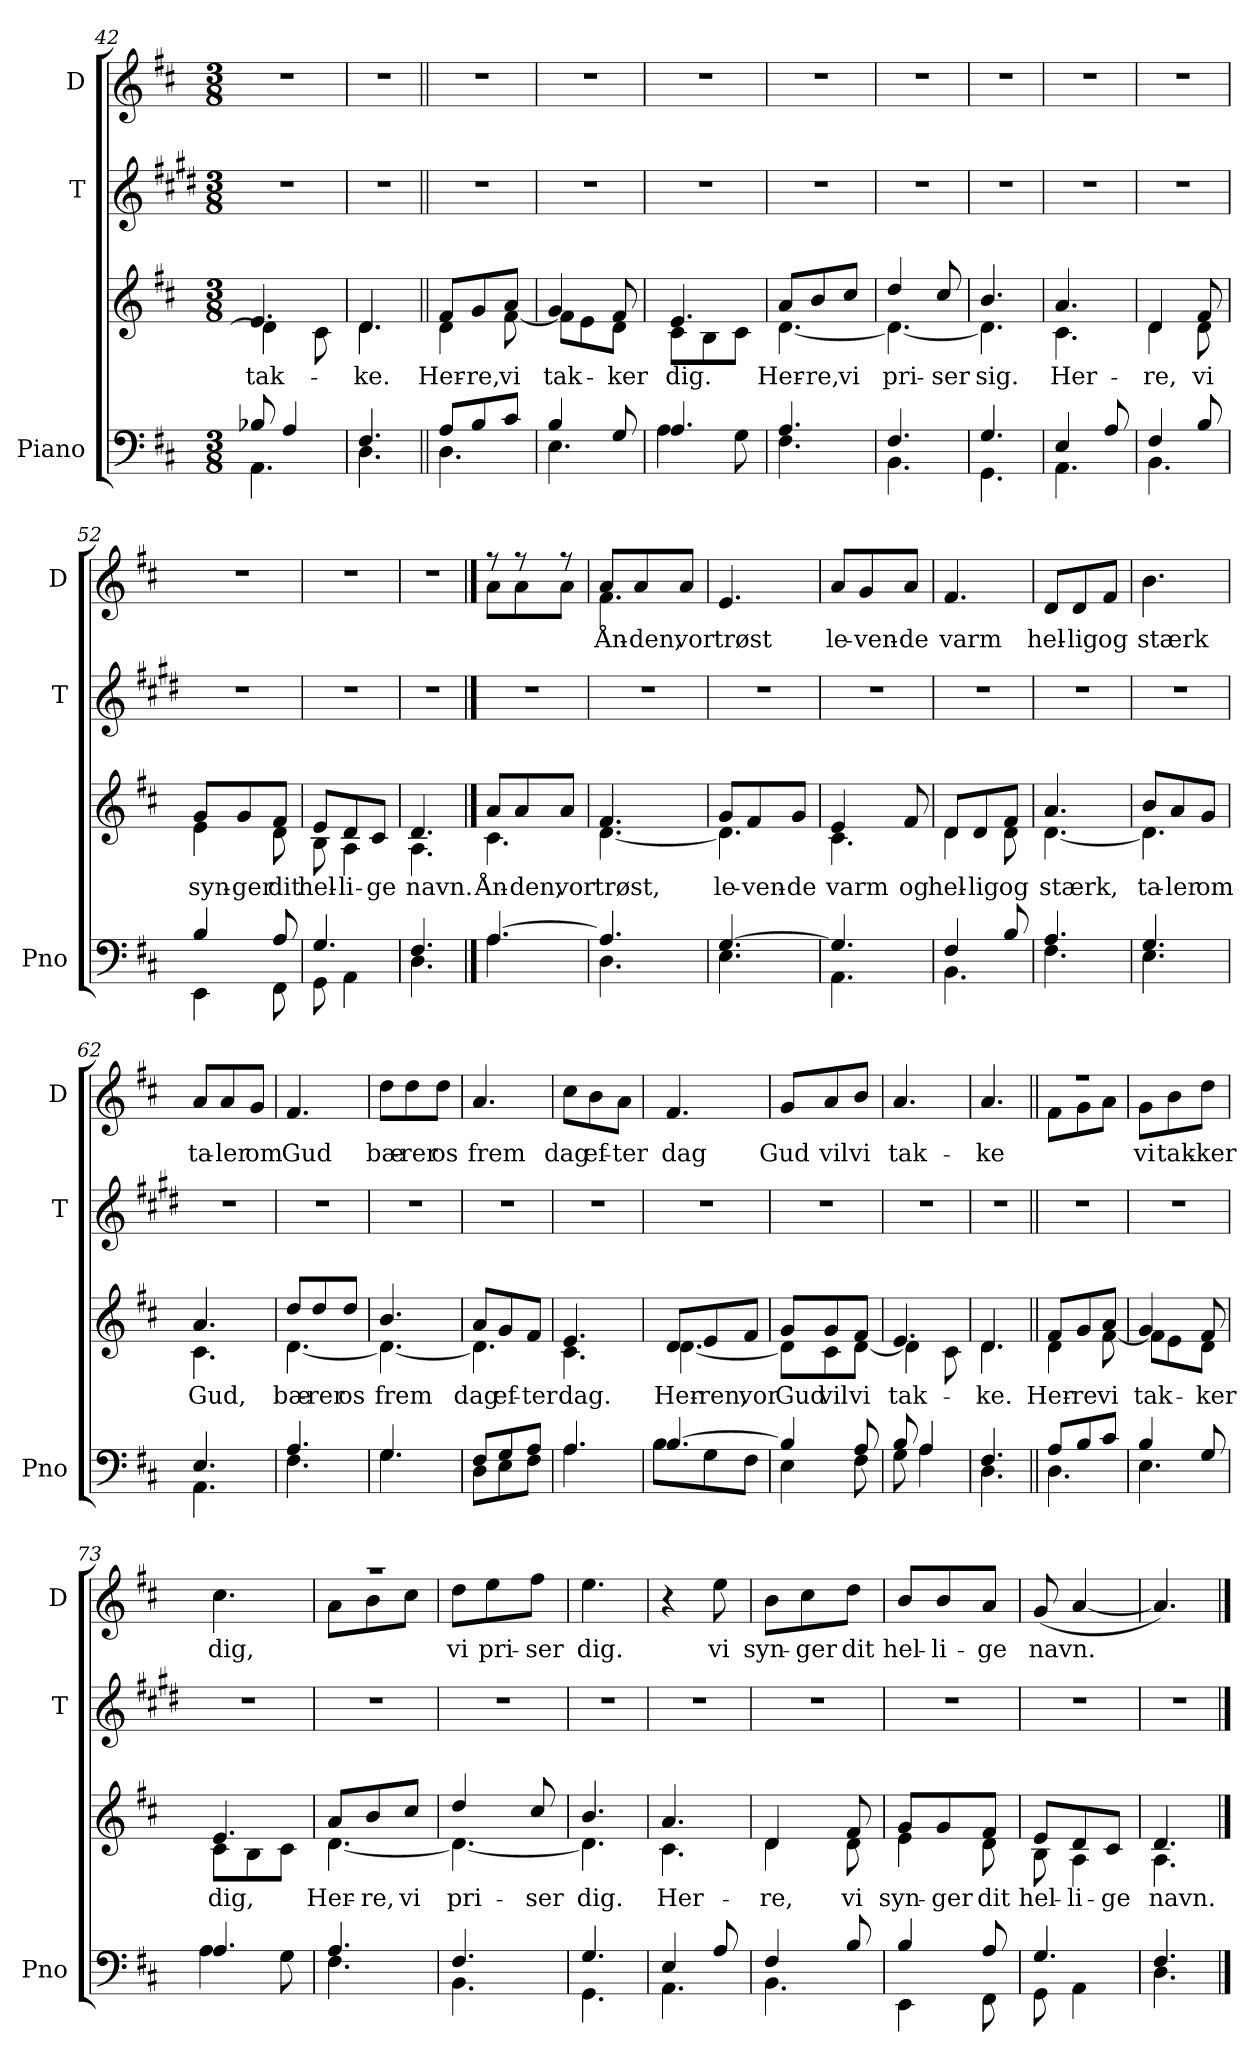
**kern	**kern	**text	**kern	**kern	**text
*part3	*part3	*part3	*part2	*part1	*part1
*staff4	*staff3	*staff3	*staff2	*staff1	*staff1
*I"Piano	*	*	*I"T	*I"D	*
*I'Pno	*	*	*I'T	*I'D	*
*clefF4	*clefG2	*	*clefG2	*clefG2	*
*	*	*	*ITrd1c2	*	*
*k[f#c#]	*k[f#c#]	*	*k[f#c#]	*k[f#c#]	*
*M3/8	*M3/8	*	*M3/8	*M3/8	*
=42	=42	=42	=42	=42	=42
*^	*	*	*	*	*
!	!	!	!LO:LY:b	!	!	!
*	*	*^	*	*	*	*
8B-X/	4.AA\	4.e/	4d\]	tak-	4.r	4.r	.
4A/	.	.	.	.	.	.	.
.	.	.	8c#\	.	.	.	.
=43	=43	=43	=43	=43	=43	=43	=43
!	!	!	!	!LO:LY:b	!	!	!
4.F#/	4.D\	4.d/	4.d\	-ke.	4.r	4.r	.
=44||	=44||	=44||	=44||	=44||	=44||	=44||	=44||
!	!	!	!	!LO:LY:b	!	!	!
8A/L	4.D\	8f#/L	4d\	Her-	4.r	4.r	.
!	!	!	!	!LO:LY:b	!	!	!
8B/	.	8g/	.	-re,	.	.	.
!	!	!	!	!LO:LY:b	!	!	!
8c#/J	.	8a/J	[8f#\	vi	.	.	.
=45	=45	=45	=45	=45	=45	=45	=45
!	!	!	!	!LO:LY:b	!	!	!
4B/	4.E\	4g/	8f#\L]	tak-	4.r	4.r	.
.	.	.	8e\	.	.	.	.
!	!	!	!	!LO:LY:b	!	!	!
8G/	.	8f#/	8d\J	-ker	.	.	.
!!LO:LB:g=z
=46	=46	=46	=46	=46	=46	=46	=46
!	!	!	!	!LO:LY:b	!	!	!
4.A/	4A\	4.e/	8c#\L	dig.	4.r	4.r	.
.	.	.	8B\	.	.	.	.
.	8G\	.	8c#\J	.	.	.	.
=47	=47	=47	=47	=47	=47	=47	=47
!	!	!	!	!LO:LY:b	!	!	!
4.A/	4.F#\	8a/L	[4.d\	Her-	4.r	4.r	.
!	!	!	!	!LO:LY:b	!	!	!
.	.	8b/	.	-re,	.	.	.
!	!	!	!	!LO:LY:b	!	!	!
.	.	8cc#/J	.	vi	.	.	.
=48	=48	=48	=48	=48	=48	=48	=48
!	!	!	!	!LO:LY:b	!	!	!
4.F#/	4.BB\	4dd/	4.d\_	pri-	4.r	4.r	.
!	!	!	!	!LO:LY:b	!	!	!
.	.	8cc#/	.	-ser	.	.	.
=49	=49	=49	=49	=49	=49	=49	=49
!	!	!	!	!LO:LY:b	!	!	!
4.G/	4.GG\	4.b/	4.d\]	sig.	4.r	4.r	.
=50	=50	=50	=50	=50	=50	=50	=50
!	!	!	!	!LO:LY:b	!	!	!
4E/	4.AA\	4.a/	4.c#\	Her-	4.r	4.r	.
8A/	.	.	.	.	.	.	.
=51	=51	=51	=51	=51	=51	=51	=51
!	!	!	!	!LO:LY:b	!	!	!
4F#/	4.BB\	4d/	4d\	-re,	4.r	4.r	.
!	!	!	!	!LO:LY:b	!	!	!
8B/	.	8f#/	8d\	vi	.	.	.
=52	=52	=52	=52	=52	=52	=52	=52
!	!	!	!	!LO:LY:b	!	!	!
4B/	4EE\	8g/L	4e\	syn-	4.r	4.r	.
!	!	!	!	!LO:LY:b	!	!	!
.	.	8g/	.	-ger	.	.	.
!	!	!	!	!LO:LY:b	!	!	!
8A/	8FF#\	8f#/J	8d\	dit	.	.	.
=53	=53	=53	=53	=53	=53	=53	=53
!	!	!	!	!LO:LY:b	!	!	!
4.G/	8GG\	8e/L	8B\	hel-	4.r	4.r	.
!	!	!	!	!LO:LY:b	!	!	!
.	4AA\	8d/	4A\	-li-	.	.	.
!	!	!	!	!LO:LY:b	!	!	!
.	.	8c#/J	.	-ge	.	.	.
=54	=54	=54	=54	=54	=54	=54	=54
!	!	!	!	!LO:LY:b	!	!	!
4.F#/	4.D\	4.d/	4.A\	navn.	4.r	4.r	.
!!LO:PB:g=z
==55	==55	==55	==55	==55	==55	==55	==55
!	!	!	!	!LO:LY:b	!	!	!
*	*	*	*	*	*	*^	*
[4.A/	4.A\	8a/L	4.c#\	Ån-	4.r	8r	8a\L	.
!	!	!	!	!LO:LY:b	!	!	!	!
.	.	8a/	.	-den,	.	8r	8a\	.
!	!	!	!	!LO:LY:b	!	!	!	!
.	.	8a/J	.	vor	.	8r	8a\J	.
=56	=56	=56	=56	=56	=56	=56	=56	=56
!	!	!	!	!LO:LY:b	!	!	!	!LO:LY:b
4.A/]	4.D\	4.f#/	[4.d\	trøst,	4.r	8a/L	4.f#\	Ån-
!	!	!	!	!	!	!	!	!LO:LY:b
.	.	.	.	.	.	8a/	.	-den,
!	!	!	!	!	!	!	!	!LO:LY:b
.	.	.	.	.	.	8a/J	.	vor
*	*	*	*	*	*	*v	*v	*
=57	=57	=57	=57	=57	=57	=57	=57
!	!	!	!	!LO:LY:b	!	!	!LO:LY:b
[4.G/	4.E\	8g/L	4.d\]	le-	4.r	4.e/	trøst
!	!	!	!	!LO:LY:b	!	!	!
.	.	8f#/	.	-ven-	.	.	.
!	!	!	!	!LO:LY:b	!	!	!
.	.	8g/J	.	-de	.	.	.
=58	=58	=58	=58	=58	=58	=58	=58
!	!	!	!	!LO:LY:b	!	!	!LO:LY:b
4.G/]	4.AA\	4e/	4.c#\	varm	4.r	8a/L	le-
!	!	!	!	!	!	!	!LO:LY:b
.	.	.	.	.	.	8g/	-ven-
!	!	!	!	!LO:LY:b	!	!	!LO:LY:b
.	.	8f#/	.	og	.	8a/J	-de
=59	=59	=59	=59	=59	=59	=59	=59
!	!	!	!	!LO:LY:b	!	!	!LO:LY:b
4F#/	4.BB\	8d/L	4d\	hel-	4.r	4.f#/	varm
!	!	!	!	!LO:LY:b	!	!	!
.	.	8d/	.	-lig	.	.	.
!	!	!	!	!LO:LY:b	!	!	!
8B/	.	8f#/J	8d\	og	.	.	.
=60	=60	=60	=60	=60	=60	=60	=60
!	!	!	!	!LO:LY:b	!	!	!LO:LY:b
4.A/	4.F#\	4.a/	[4.d\	stærk,	4.r	8d/L	hel-
!	!	!	!	!	!	!	!LO:LY:b
.	.	.	.	.	.	8d/	-lig
!	!	!	!	!	!	!	!LO:LY:b
.	.	.	.	.	.	8f#/J	og
=61	=61	=61	=61	=61	=61	=61	=61
!	!	!	!	!LO:LY:b	!	!	!LO:LY:b
4.G/	4.E\	8b/L	4.d\]	ta-	4.r	4.b\	stærk
!	!	!	!	!LO:LY:b	!	!	!
.	.	8a/	.	-ler	.	.	.
!	!	!	!	!LO:LY:b	!	!	!
.	.	8g/J	.	om	.	.	.
=62	=62	=62	=62	=62	=62	=62	=62
!	!	!	!	!LO:LY:b	!	!	!LO:LY:b
4.E/	4.AA\	4.a/	4.c#\	Gud,	4.r	8a/L	ta-
!	!	!	!	!	!	!	!LO:LY:b
.	.	.	.	.	.	8a/	-ler
!	!	!	!	!	!	!	!LO:LY:b
.	.	.	.	.	.	8g/J	om
!!LO:LB:g=z
=63	=63	=63	=63	=63	=63	=63	=63
!	!	!	!	!LO:LY:b	!	!	!LO:LY:b
4.A/	4.F#\	8dd/L	[4.d\	bæ-	4.r	4.f#/	Gud
!	!	!	!	!LO:LY:b	!	!	!
.	.	8dd/	.	-rer	.	.	.
!	!	!	!	!LO:LY:b	!	!	!
.	.	8dd/J	.	os	.	.	.
=64	=64	=64	=64	=64	=64	=64	=64
!	!	!	!	!LO:LY:b	!	!	!LO:LY:b
4.G/	4.G\	4.b/	4.d\_	frem	4.r	8dd\L	bæ-
!	!	!	!	!	!	!	!LO:LY:b
.	.	.	.	.	.	8dd\	-rer
!	!	!	!	!	!	!	!LO:LY:b
.	.	.	.	.	.	8dd\J	os
=65	=65	=65	=65	=65	=65	=65	=65
!	!	!	!	!LO:LY:b	!	!	!LO:LY:b
8F#/L	8D\L	8a/L	4.d\]	dag	4.r	4.a/	frem
!	!	!	!	!LO:LY:b	!	!	!
8G/	8E\	8g/	.	ef-	.	.	.
!	!	!	!	!LO:LY:b	!	!	!
8A/J	8F#\J	8f#/J	.	-ter	.	.	.
=66	=66	=66	=66	=66	=66	=66	=66
!	!	!	!	!LO:LY:b	!	!	!LO:LY:b
4.A/	4.A\	4.e/	4.c#\	dag.	4.r	8cc#\L	dag
!	!	!	!	!	!	!	!LO:LY:b
.	.	.	.	.	.	8b\	ef-
!	!	!	!	!	!	!	!LO:LY:b
.	.	.	.	.	.	8a\J	-ter
=67	=67	=67	=67	=67	=67	=67	=67
!	!	!	!	!LO:LY:b	!	!	!LO:LY:b
[4.B/	8B\L	8d/L	[4.d\	Her-	4.r	4.f#/	dag
!	!	!	!	!LO:LY:b	!	!	!
.	8G\	8e/	.	-ren,	.	.	.
!	!	!	!	!LO:LY:b	!	!	!
.	8F#\J	8f#/J	.	vor	.	.	.
=68	=68	=68	=68	=68	=68	=68	=68
!	!	!	!	!LO:LY:b	!	!	!LO:LY:b
4B/]	4E\	8g/L	8d\L]	Gud	4.r	8g/L	Gud
!	!	!	!	!LO:LY:b	!	!	!LO:LY:b
.	.	8g/	8c#\	vil	.	8a/	vil
!	!	!	!	!LO:LY:b	!	!	!LO:LY:b
8A/	8F#\	8f#/J	[8d\J	vi	.	8b/J	vi
=69	=69	=69	=69	=69	=69	=69	=69
!	!	!	!	!LO:LY:b	!	!	!LO:LY:b
8B/	8G\	4.e/	4d\]	tak-	4.r	4.a/	tak-
4A/	4A\	.	.	.	.	.	.
.	.	.	8c#\	.	.	.	.
=70	=70	=70	=70	=70	=70	=70	=70
!	!	!	!	!LO:LY:b	!	!	!LO:LY:b
4.F#/	4.D\	4.d/	4.d\	-ke.	4.r	4.a/	-ke
=71||	=71||	=71||	=71||	=71||	=71||	=71||	=71||
!	!	!	!	!LO:LY:b	!	!	!
*	*	*	*	*	*	*^	*
8A/L	4.D\	8f#/L	4d\	Her-	4.r	4.r	8f#!\L	.
!	!	!	!	!LO:LY:b	!	!	!	!
8B/	.	8g/	.	-re	.	.	8g!\	.
!	!	!	!	!LO:LY:b	!	!	!	!
8c#/J	.	8a/J	[8f#\	vi	.	.	8a!\J	.
!!LO:LB:g=z
=72	=72	=72	=72	=72	=72	=72	=72	=72
!	!	!	!	!LO:LY:b	!	!	!	!LO:LY:b
*	*	*	*	*	*	*v	*v	*
4B/	4.E\	4g/	8f#\L]	tak-	4.r	8g\L	vi
!	!	!	!	!	!	!	!LO:LY:b
.	.	.	8e\	.	.	8b\	tak-
!	!	!	!	!LO:LY:b	!	!	!LO:LY:b
8G/	.	8f#/	8d\J	-ker	.	8dd\J	-ker
=73	=73	=73	=73	=73	=73	=73	=73
!	!	!	!	!LO:LY:b	!	!	!LO:LY:b
4.A/	4A\	4.e/	8c#\L	dig,	4.r	4.cc#\	dig,
.	.	.	8B\	.	.	.	.
.	8G\	.	8c#\J	.	.	.	.
=74	=74	=74	=74	=74	=74	=74	=74
!	!	!	!	!LO:LY:b	!	!	!
*	*	*	*	*	*	*^	*
4.A/	4.F#\	8a/L	[4.d\	Her-	4.r	4.r	8a!\L	.
!	!	!	!	!LO:LY:b	!	!	!	!
.	.	8b/	.	-re,	.	.	8b!\	.
!	!	!	!	!LO:LY:b	!	!	!	!
.	.	8cc#/J	.	vi	.	.	8cc#!\J	.
=75	=75	=75	=75	=75	=75	=75	=75	=75
!	!	!	!	!LO:LY:b	!	!	!	!LO:LY:b
*	*	*	*	*	*	*v	*v	*
4.F#/	4.BB\	4dd/	4.d\_	pri-	4.r	8dd\L	vi
!	!	!	!	!	!	!	!LO:LY:b
.	.	.	.	.	.	8ee\	pri-
!	!	!	!	!LO:LY:b	!	!	!LO:LY:b
.	.	8cc#/	.	-ser	.	8ff#\J	-ser
=76	=76	=76	=76	=76	=76	=76	=76
!	!	!	!	!LO:LY:b	!	!	!LO:LY:b
4.G/	4.GG\	4.b/	4.d\]	dig.	4.r	4.ee\	dig.
=77	=77	=77	=77	=77	=77	=77	=77
!	!	!	!	!LO:LY:b	!	!	!
4E/	4.AA\	4.a/	4.c#\	Her-	4.r	4r	.
!	!	!	!	!	!	!	!LO:LY:b
8A/	.	.	.	.	.	8ee\	vi
=78	=78	=78	=78	=78	=78	=78	=78
!	!	!	!	!LO:LY:b	!	!	!LO:LY:b
4F#/	4.BB\	4d/	4d\	-re,	4.r	8b\L	syn-
!	!	!	!	!	!	!	!LO:LY:b
.	.	.	.	.	.	8cc#\	-ger
!	!	!	!	!LO:LY:b	!	!	!LO:LY:b
8B/	.	8f#/	8d\	vi	.	8dd\J	dit
=79	=79	=79	=79	=79	=79	=79	=79
!	!	!	!	!LO:LY:b	!	!	!LO:LY:b
4B/	4EE\	8g/L	4e\	syn-	4.r	8b/L	hel-
!	!	!	!	!LO:LY:b	!	!	!LO:LY:b
.	.	8g/	.	-ger	.	8b/	-li-
!	!	!	!	!LO:LY:b	!	!	!LO:LY:b
8A/	8FF#\	8f#/J	8d\	dit	.	8a/J	-ge
=80	=80	=80	=80	=80	=80	=80	=80
!	!	!	!	!LO:LY:b	!	!	!LO:LY:b
4.G/	8GG\	8e/L	8B\	hel-	4.r	(8g/	navn.
!	!	!	!	!LO:LY:b	!	!	!
.	4AA\	8d/	4A\	-li-	.	[4a/	.
!	!	!	!	!LO:LY:b	!	!	!
.	.	8c#/J	.	-ge	.	.	.
!!LO:PB:g=z
=81	=81	=81	=81	=81	=81	=81	=81
!	!	!	!	!LO:LY:b	!	!	!
4.F#/	4.D\	4.d/	4.A\	navn.	4.r	4.a/])	.
*v	*v	*	*	*	*	*	*
*	*v	*v	*	*	*	*
==	==	==	==	==	==
*-	*-	*-	*-	*-	*-
